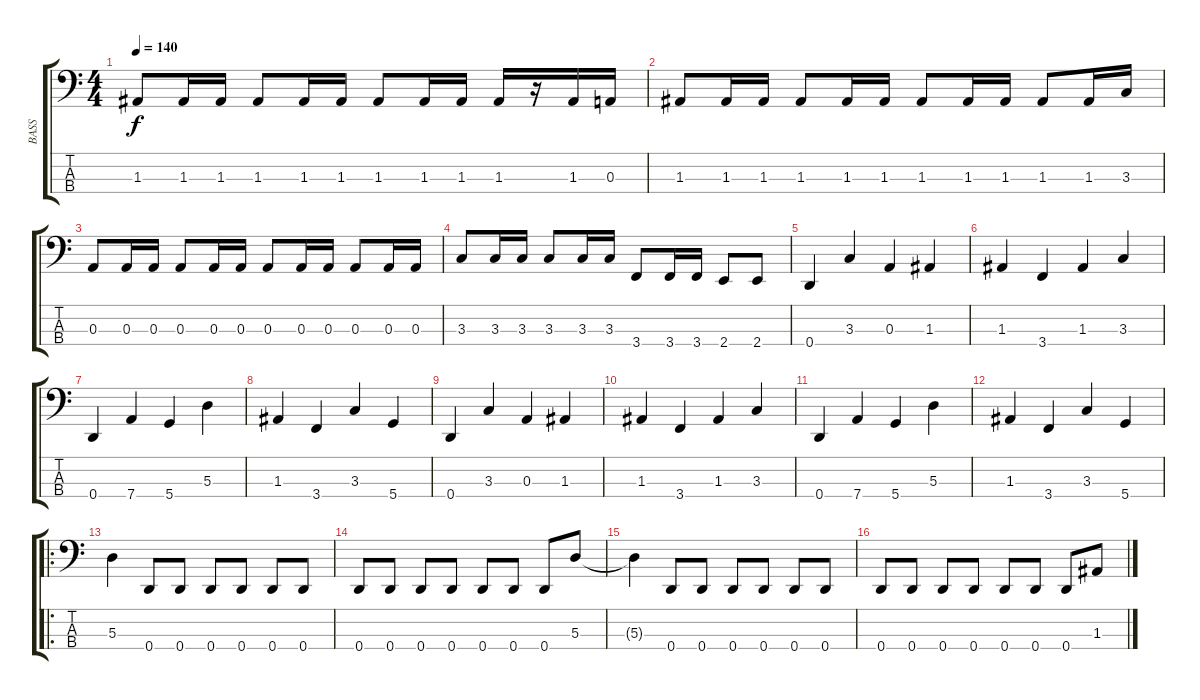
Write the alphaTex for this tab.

\track ("BASS" "BASS") {instrument electricbassfinger}
\staff {score tabs}
\tuning (G2 D2 A1 D1) {hide}
\ts (4 4)
\tempo 140
\clef f4
\ks c
1.3.8{dy f} 1.3.16 1.3.16 1.3.8 1.3.16 1.3.16 1.3.8 1.3.16 1.3.16 1.3.16 r.16 1.3.16 0.3.16 |
1.3.8 1.3.16 1.3.16 1.3.8 1.3.16 1.3.16 1.3.8 1.3.16 1.3.16 1.3.8 1.3.16 3.3.16 |
0.3.8 0.3.16 0.3.16 0.3.8 0.3.16 0.3.16 0.3.8 0.3.16 0.3.16 0.3.8 0.3.16 0.3.16 |
3.3.8 3.3.16 3.3.16 3.3.8 3.3.16 3.3.16 3.4.8 3.4.16 3.4.16 2.4.8 2.4.8 |
0.4.4 3.3.4 0.3.4 1.3.4 |
1.3.4 3.4.4 1.3.4 3.3.4 |
0.4.4 7.4.4 5.4.4 5.3.4 |
1.3.4 3.4.4 3.3.4 5.4.4 |
0.4.4 3.3.4 0.3.4 1.3.4 |
1.3.4 3.4.4 1.3.4 3.3.4 |
0.4.4 7.4.4 5.4.4 5.3.4 |
1.3.4 3.4.4 3.3.4 5.4.4 |
\ro
5.3.4 0.4.8 0.4.8 0.4.8 0.4.8 0.4.8 0.4.8 |
0.4.8 0.4.8 0.4.8 0.4.8 0.4.8 0.4.8 0.4.8 5.3.8 |
5.3{t}.4 0.4.8 0.4.8 0.4.8 0.4.8 0.4.8 0.4.8 |
0.4.8 0.4.8 0.4.8 0.4.8 0.4.8 0.4.8 0.4.8 1.3.8
